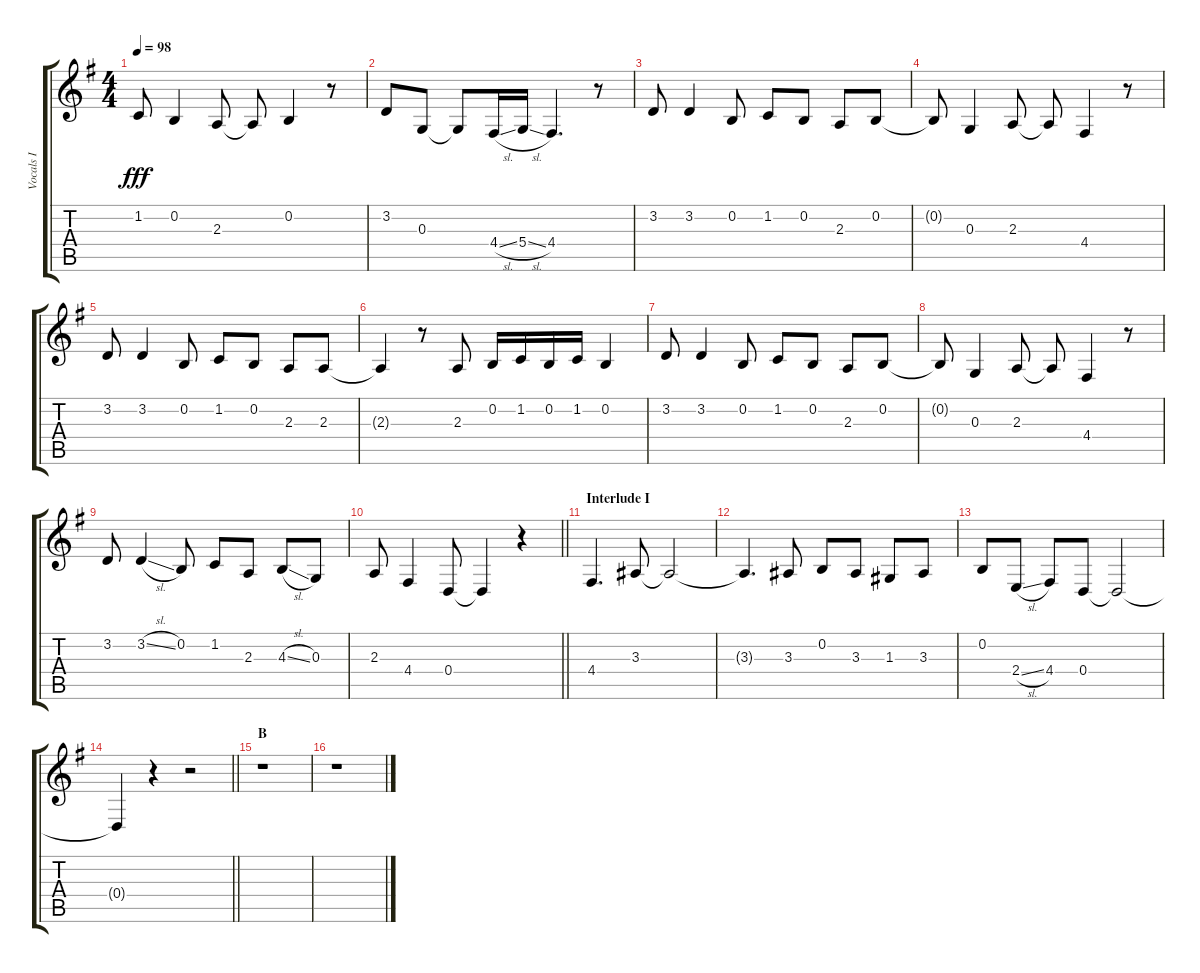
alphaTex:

\track ("Vocals I" "Vocals I") {instrument voiceoohs}
\staff {score tabs}
\tuning (E4 B3 G3 D3 A2 E2) {hide}
\ts (4 4)
\tempo 98
\clef g2
\ks g
1.2{t}.8{dy fff} 0.2.4 2.3.8 2.3{t}.8 0.2.4 r.8 |
3.2.8 0.3.8 0.3{t}.8 4.4{sl}.16 5.4{sl}.16 4.4.4{d} r.8 |
3.2.8 3.2.4 0.2.8 1.2.8 0.2.8 2.3.8 0.2.8 |
0.2{t}.8 0.3.4 2.3.8 2.3{t}.8 4.4.4 r.8 |
3.2.8 3.2.4 0.2.8 1.2.8 0.2.8 2.3.8 2.3.8 |
2.3{t}.4 r.8 2.3.8 0.2.16 1.2.16 0.2.16 1.2.16 0.2.4 |
3.2.8 3.2.4 0.2.8 1.2.8 0.2.8 2.3.8 0.2.8 |
0.2{t}.8 0.3.4 2.3.8 2.3{t}.8 4.4.4 r.8 |
3.2.8 3.2{sl}.4 0.2.8 1.2.8 2.3.8 4.3{sl}.8 0.3.8 |
\barLineRight lightlight
2.3.8 4.4.4 0.4.8 0.4{t}.4 r.4 |
\section ("" "Interlude I")
4.4.4{d} 3.3.8 3.3{t}.2 |
3.3{t}.4{d} 3.3.8 0.2.8 3.3.8 1.3.8 3.3.8 |
0.2.8 2.4{sl}.8 4.4.8 0.4.8 0.4{t}.2 |
\barLineRight lightlight
0.4{t}.4 r.4 r.2 |
\section ("" "B")
r.1 |
r.1
